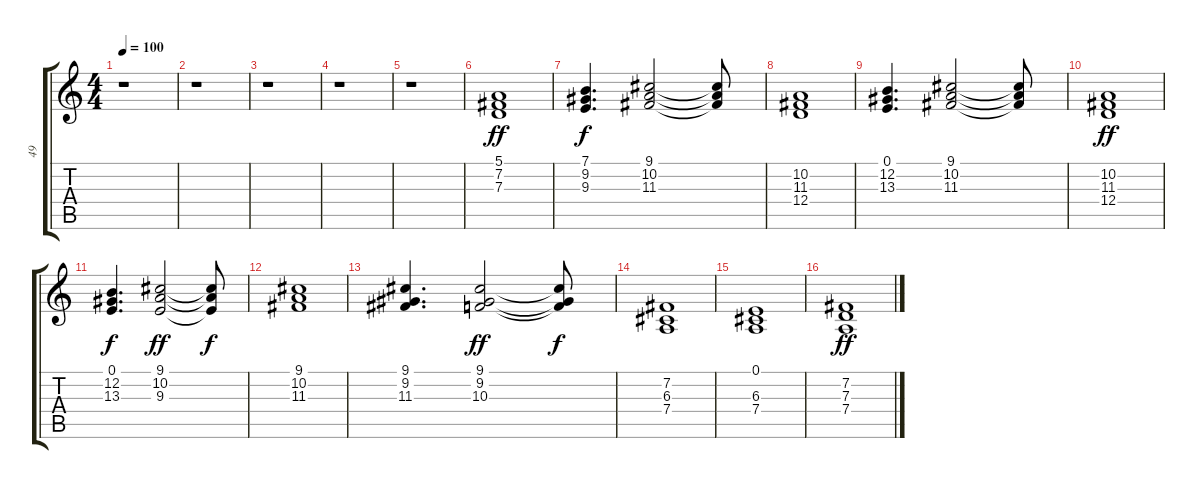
\track ("49" "49") {instrument stringensemble1}
\staff {score tabs}
\tuning (E4 B3 G3 D3 A2 E2) {hide}
\ts (4 4)
\tempo 100
\clef g2
\ks c
r.1{dy f} |
r.1 |
r.1 |
r.1 |
r.1 |
(5.1 7.2 7.3).1{dy ff} |
(7.1 9.2 9.3).4{d dy f} (9.1 10.2 11.3).2 (9.1{t} 10.2{t} 11.3{t}).8 |
(10.2 11.3 12.4).1 |
(0.1 12.2 13.3).4{d} (9.1 10.2 11.3).2 (9.1{t} 10.2{t} 11.3{t}).8 |
(10.2 11.3 12.4).1{dy ff} |
(0.1 12.2 13.3).4{d dy f} (9.1 10.2 9.3).2{dy ff} (9.1{t} 10.2{t} 9.3{t}).8{dy f} |
(9.1 10.2 11.3).1 |
(9.1 9.2 11.3).4{d} (9.1 9.2 10.3).2{dy ff} (9.1{t} 9.2{t} 10.3{t}).8{dy f} |
(7.2 6.3 7.4).1 |
(0.1 6.3 7.4).1 |
(7.2 7.3 7.4).1{dy ff}
